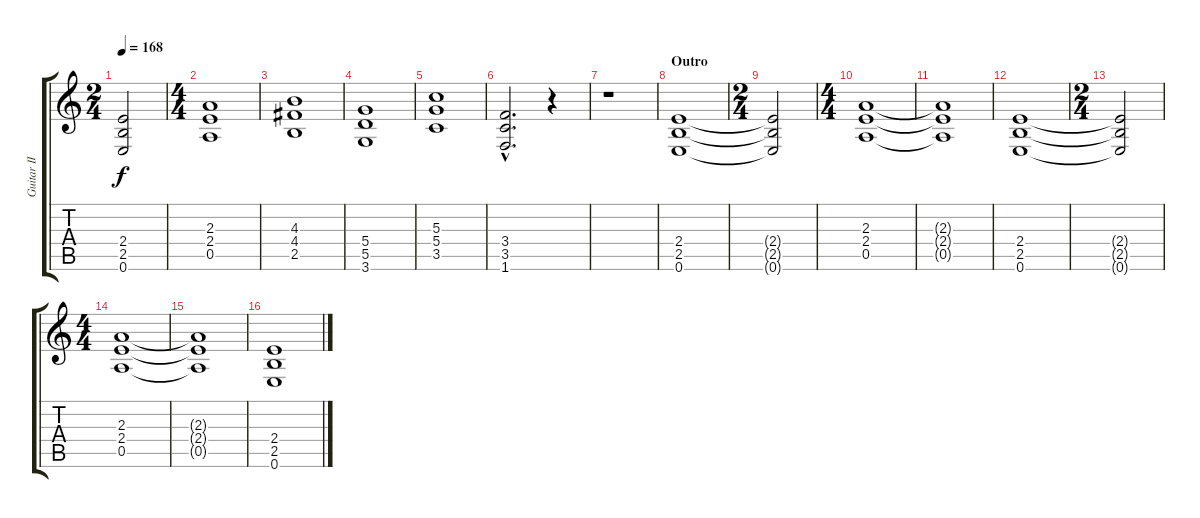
\track ("Guitar II Clean/Over/Dist" "Guitar II ") {instrument overdrivenguitar}
\staff {score tabs}
\tuning (E4 B3 G3 D3 A2 E2) {hide}
\ts (2 4)
\tempo 168
\clef g2
\ks c
(2.4{t} 2.5{t} 0.6{t}).2{dy f} |
\ts (4 4)
(2.3 2.4 0.5).1{instrument distortionguitar} |
(4.3 4.4 2.5).1{instrument distortionguitar} |
(5.4 5.5 3.6).1{instrument distortionguitar} |
(5.3 5.4 3.5).1{instrument distortionguitar} |
(3.4{hac} 3.5{hac} 1.6{hac}).2{d instrument distortionguitar} r.4 |
r.1 |
\section ("" "Outro")
(2.4 2.5 0.6).1{instrument distortionguitar} |
\ts (2 4)
(2.4{t} 2.5{t} 0.6{t}).2 |
\ts (4 4)
(2.3 2.4 0.5).1{instrument distortionguitar} |
(2.3{t} 2.4{t} 0.5{t}).1 |
(2.4 2.5 0.6).1{instrument distortionguitar} |
\ts (2 4)
(2.4{t} 2.5{t} 0.6{t}).2 |
\ts (4 4)
(2.3 2.4 0.5).1{instrument distortionguitar} |
(2.3{t} 2.4{t} 0.5{t}).1 |
(2.4 2.5 0.6).1{instrument distortionguitar}
